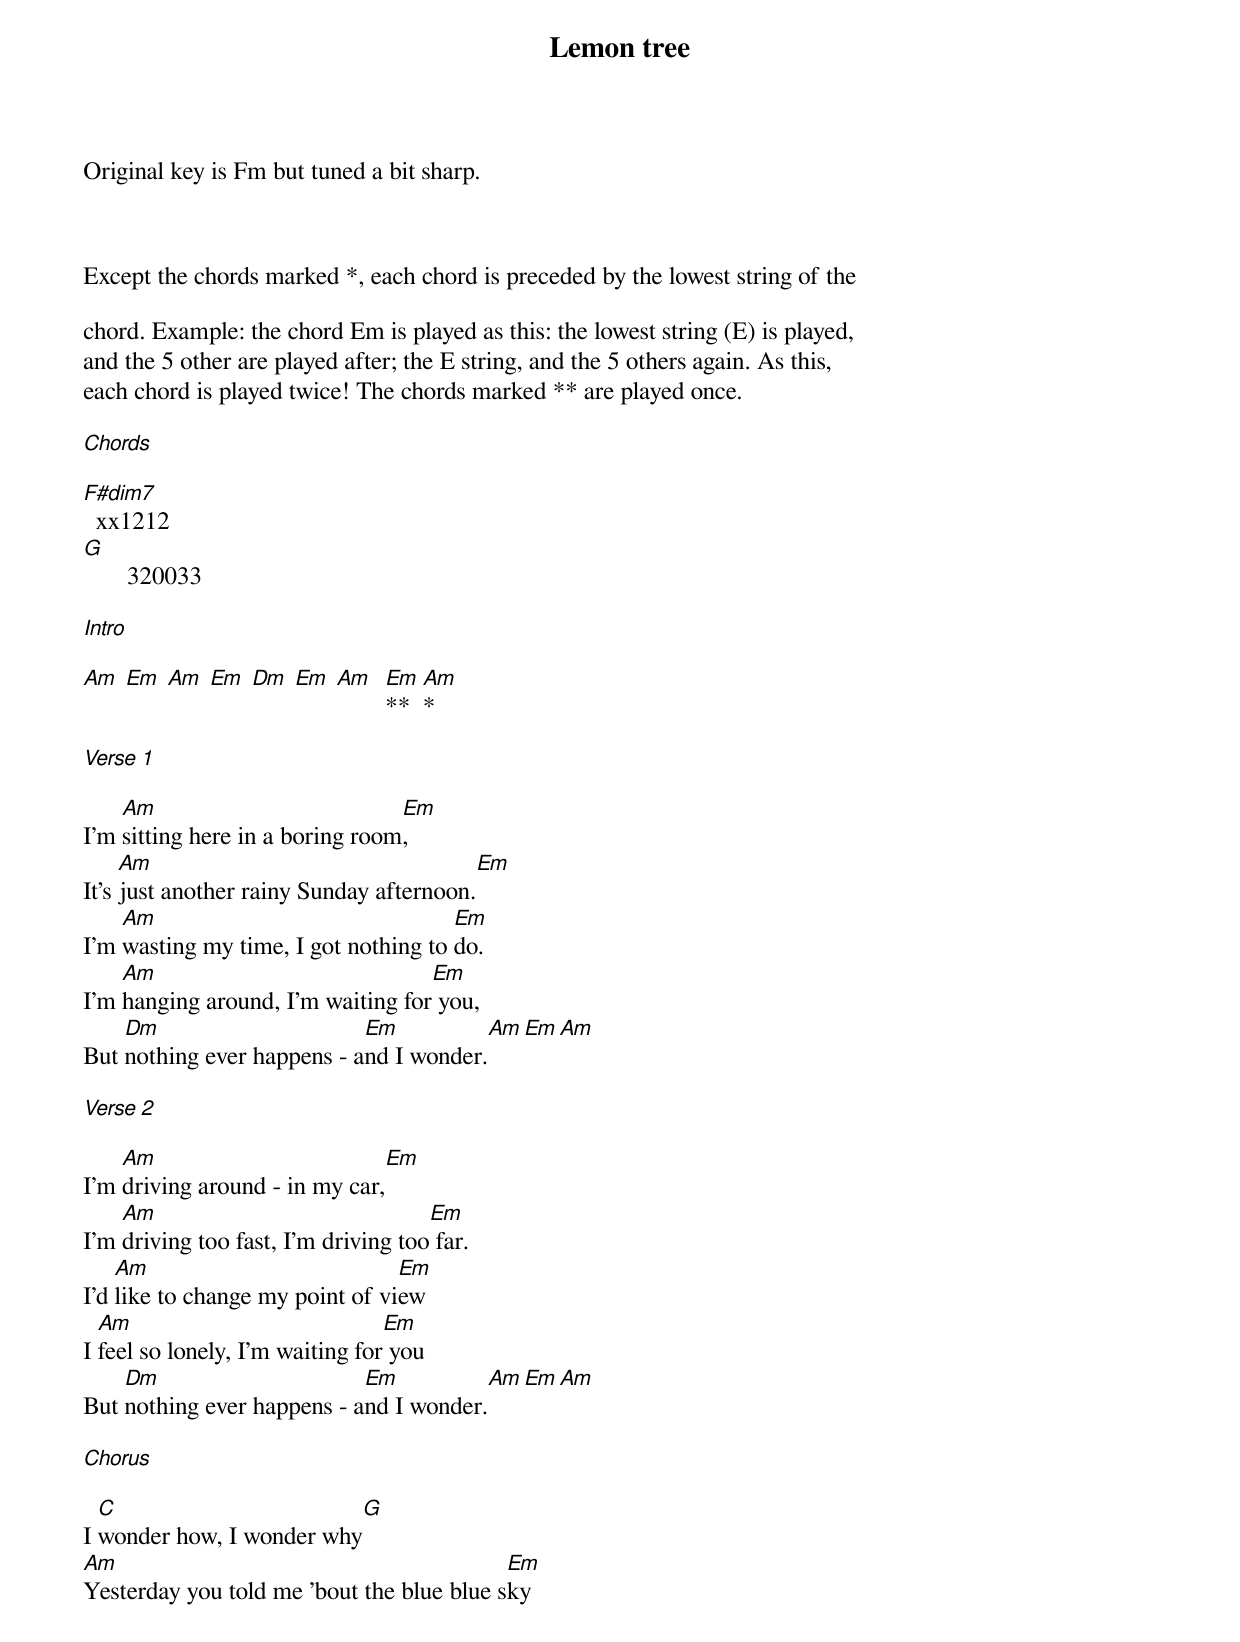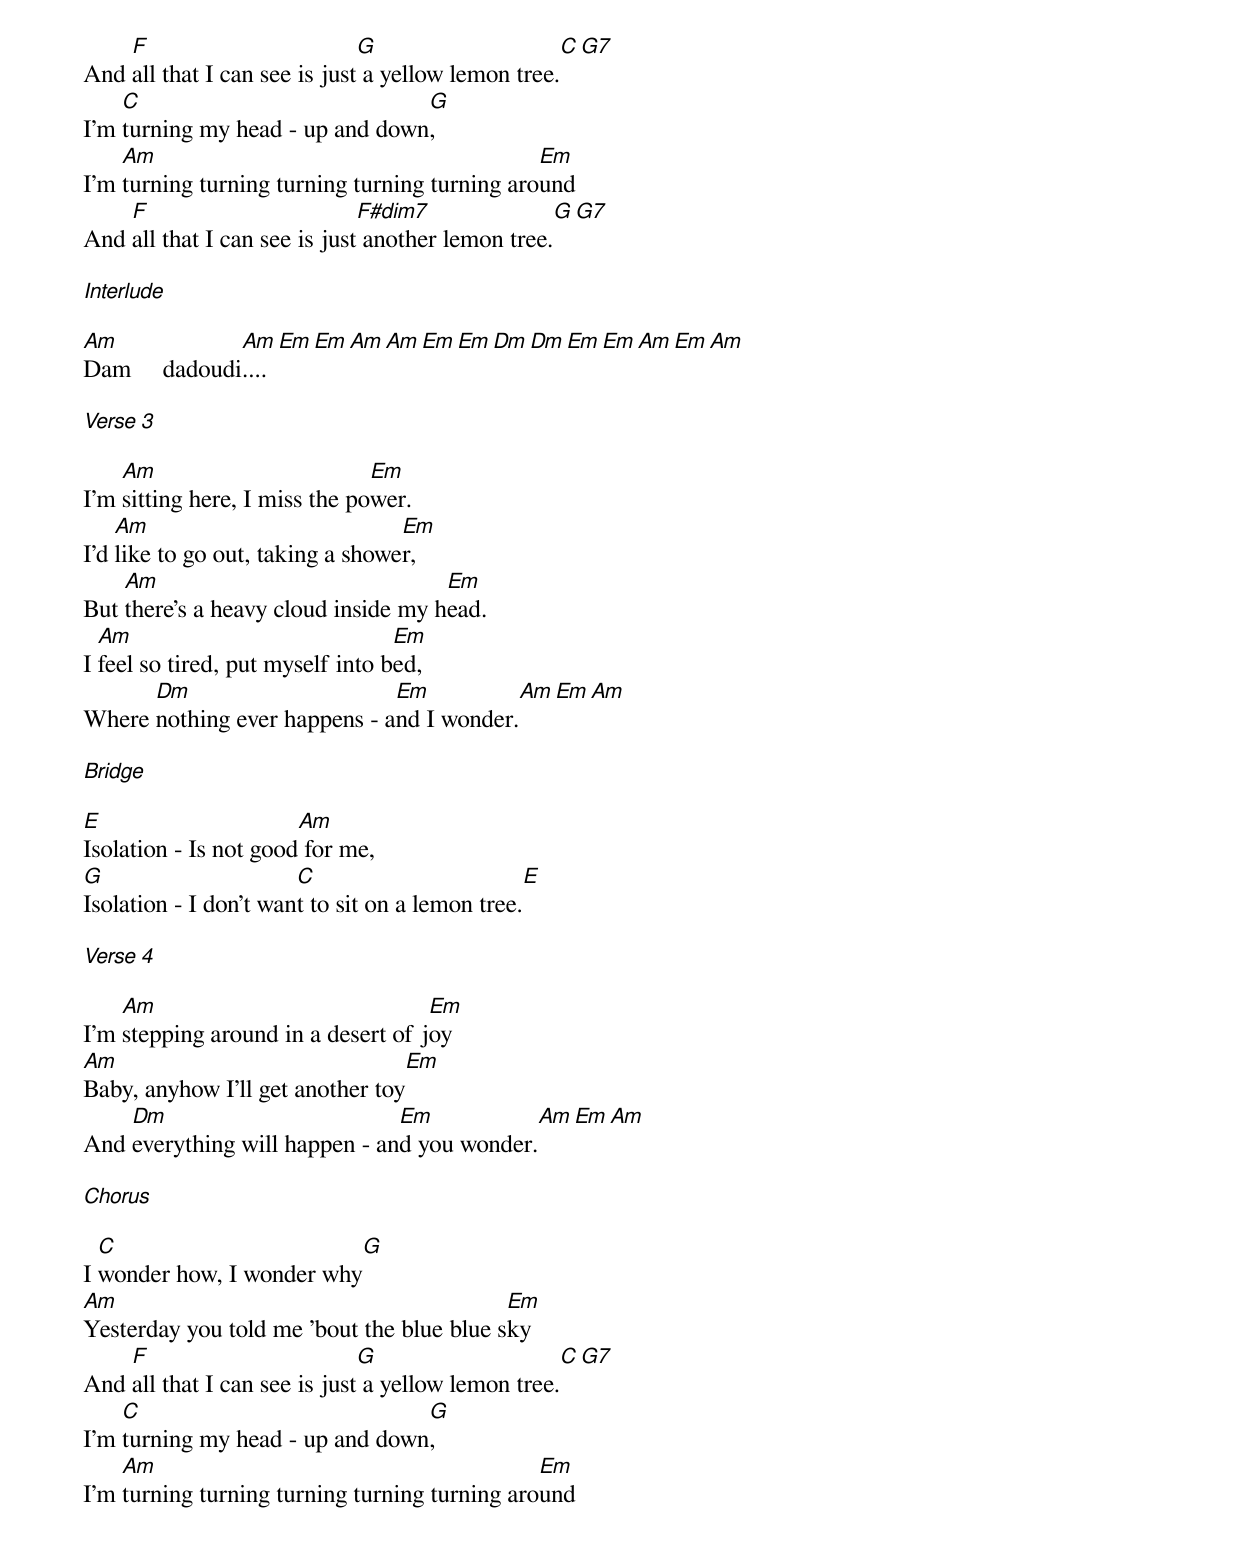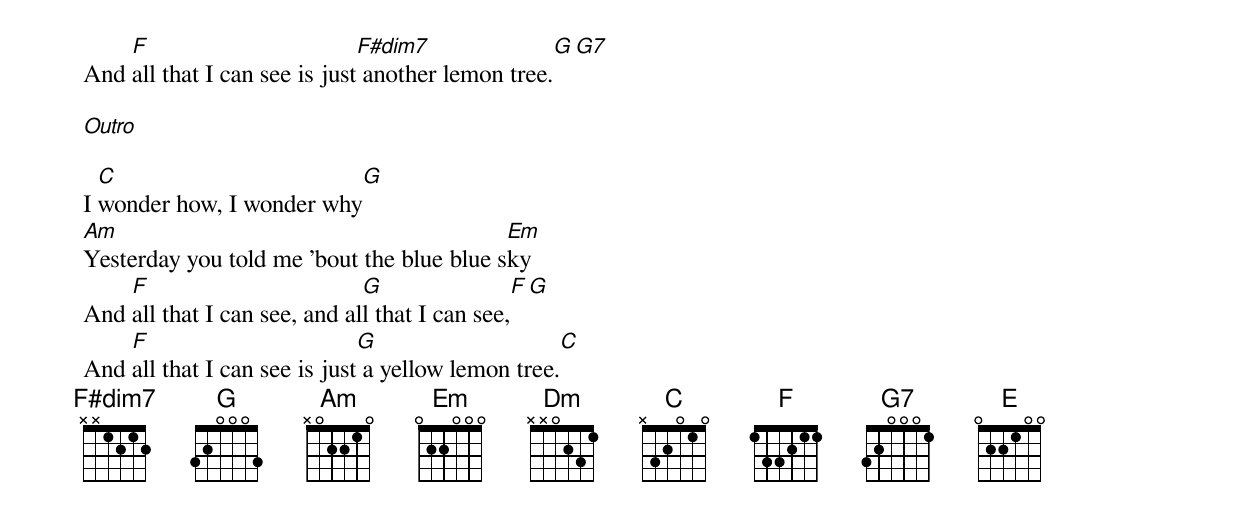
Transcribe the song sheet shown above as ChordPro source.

{title: Lemon tree}

Original key is Fm but tuned a bit sharp.



Except the chords marked *, each chord is preceded by the lowest string of the

chord. Example: the chord Em is played as this: the lowest string (E) is played,
and the 5 other are played after; the E string, and the 5 others again. As this,
each chord is played twice! The chords marked ** are played once.

[Chords]

[F#dim7]  xx1212
[G]       320033

[Intro]

[Am] [Em] [Am] [Em] [Dm] [Em] [Am]  [Em]**  [Am]*

[Verse 1]

I'm [Am]sitting here in a boring room[Em],
It's [Am]just another rainy Sunday afternoon.[Em]
I'm [Am]wasting my time, I got nothing to [Em]do.
I'm [Am]hanging around, I'm waiting for[Em] you,
But [Dm]nothing ever happens - a[Em]nd I wonder.[Am][Em][Am]

[Verse 2]

I'm [Am]driving around - in my car,[Em]
I'm [Am]driving too fast, I'm driving too[Em] far.
I'd [Am]like to change my point of vi[Em]ew
I [Am]feel so lonely, I'm waiting for[Em] you
But [Dm]nothing ever happens - a[Em]nd I wonder.[Am][Em][Am]

[Chorus]

I [C]wonder how, I wonder why[G]
[Am]Yesterday you told me 'bout the blue blue s[Em]ky
And [F]all that I can see is just[G] a yellow lemon tree.[C][G7]
I'm [C]turning my head - up and down[G],
I'm [Am]turning turning turning turning turning aro[Em]und
And [F]all that I can see is just[F#dim7] another lemon tree.[G][G7]

[Interlude]

[Am]Dam     dadoudi[Am]....[Em][Em][Am][Am][Em][Em][Dm][Dm][Em][Em][Am][Em][Am]

[Verse 3]

I'm [Am]sitting here, I miss the po[Em]wer.
I'd [Am]like to go out, taking a showe[Em]r,
But [Am]there's a heavy cloud inside my h[Em]ead.
I [Am]feel so tired, put myself into b[Em]ed,
Where [Dm]nothing ever happens - a[Em]nd I wonder.[Am][Em][Am]

[Bridge]

[E]Isolation - Is not good[Am] for me,
[G]Isolation - I don't wan[C]t to sit on a lemon tree.[E]

[Verse 4]

I'm [Am]stepping around in a desert of j[Em]oy
[Am]Baby, anyhow I'll get another toy[Em]
And [Dm]everything will happen - an[Em]d you wonder.[Am][Em][Am]

[Chorus]

I [C]wonder how, I wonder why[G]
[Am]Yesterday you told me 'bout the blue blue s[Em]ky
And [F]all that I can see is just[G] a yellow lemon tree.[C][G7]
I'm [C]turning my head - up and down[G],
I'm [Am]turning turning turning turning turning aro[Em]und
And [F]all that I can see is just[F#dim7] another lemon tree.[G][G7]

[Outro]

I [C]wonder how, I wonder why[G]
[Am]Yesterday you told me 'bout the blue blue s[Em]ky
And [F]all that I can see, and al[G]l that I can see,[F][G]
And [F]all that I can see is just[G] a yellow lemon tree.[C]
